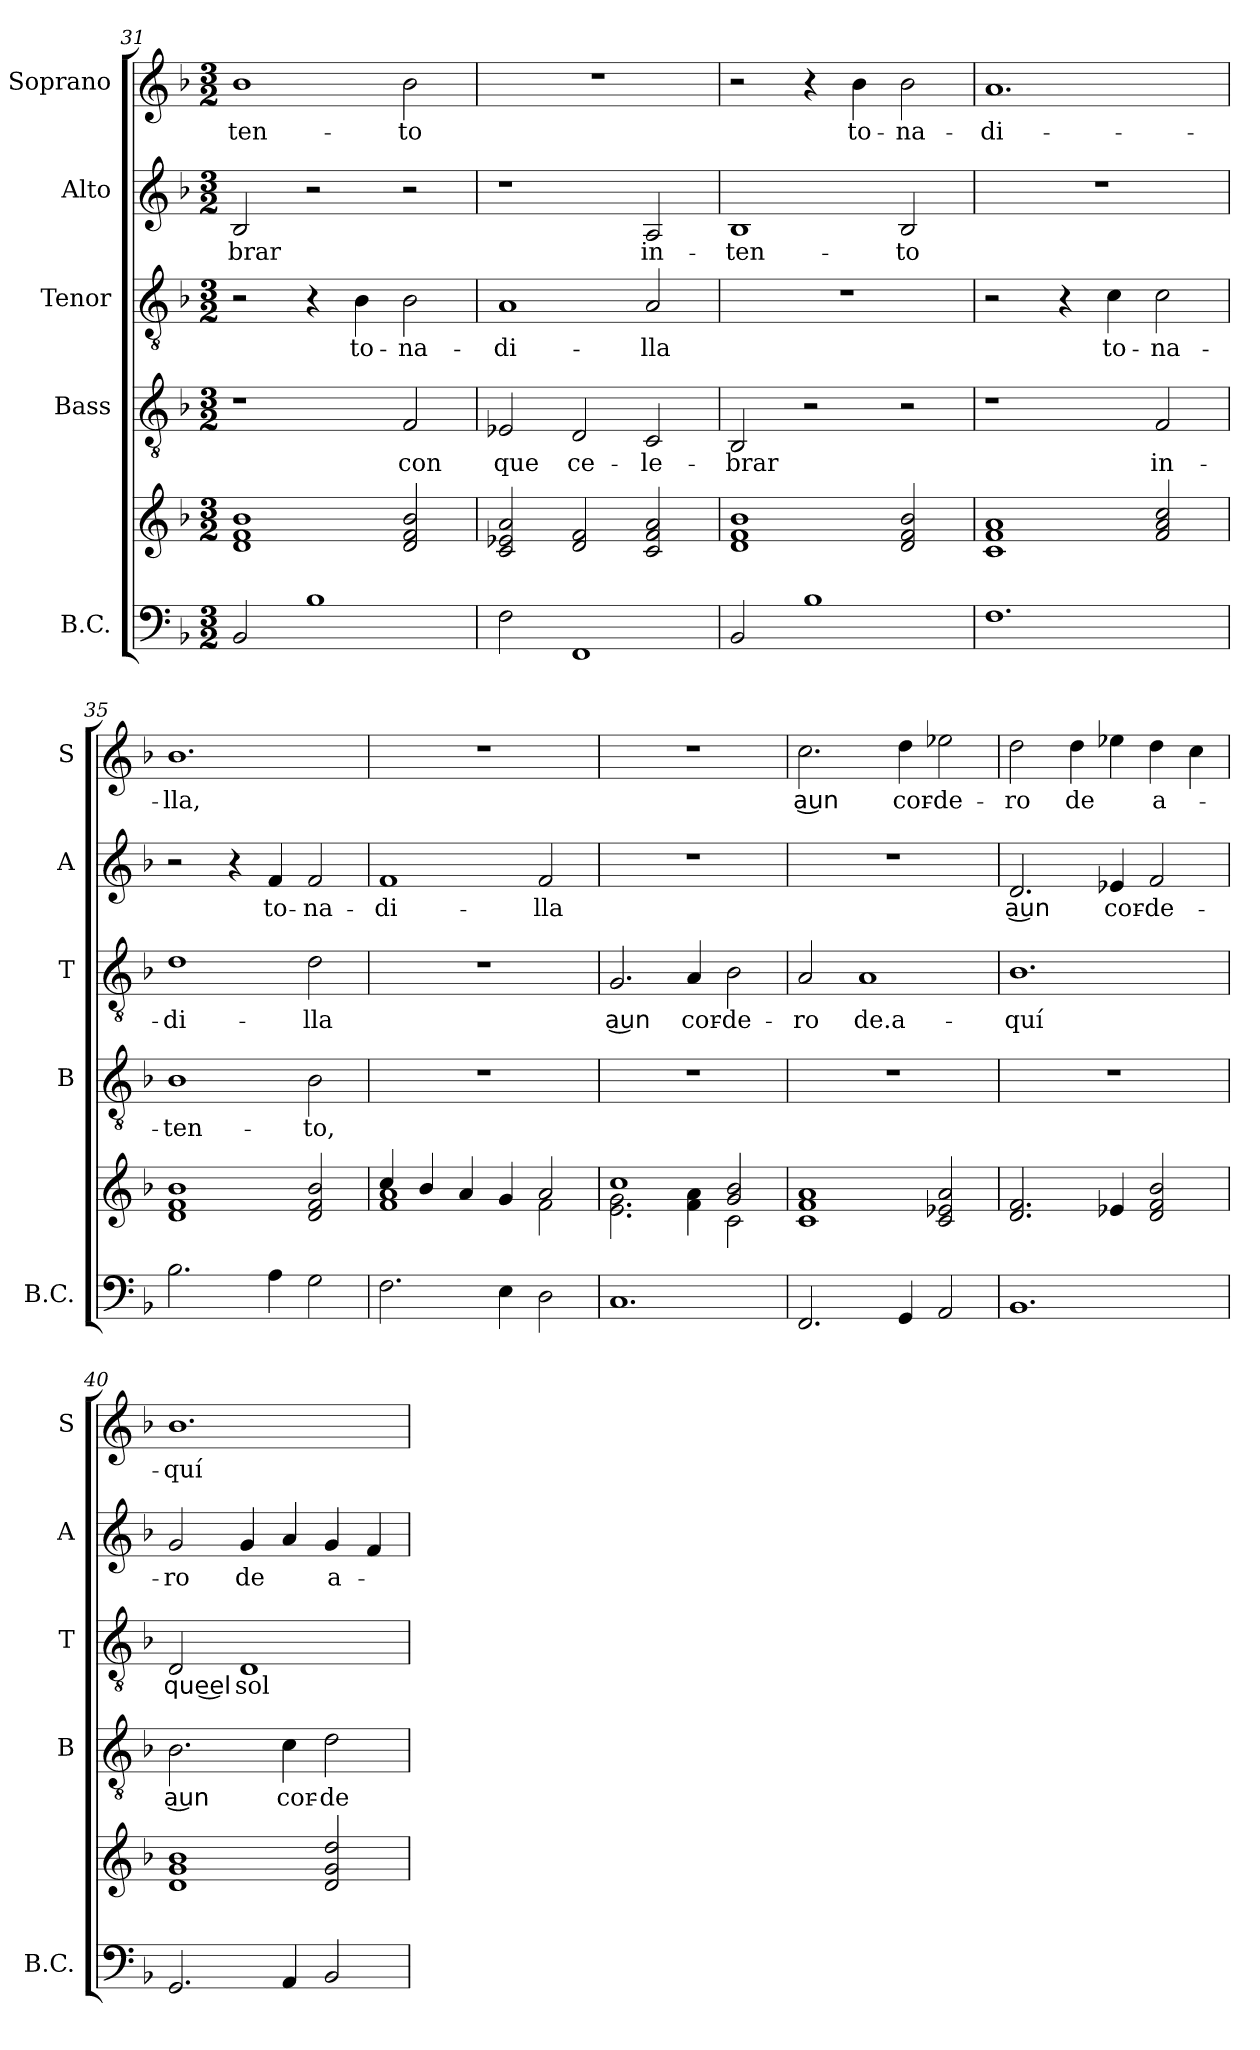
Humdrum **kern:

**kern	**kern	**kern	**text	**kern	**text	**kern	**text	**kern	**text
*part5	*part5	*part4	*part4	*part3	*part3	*part2	*part2	*part1	*part1
*staff6	*staff5	*staff4	*staff4	*staff3	*staff3	*staff2	*staff2	*staff1	*staff1
*I"B.C.	*	*I"Bass	*	*I"Tenor	*	*I"Alto	*	*I"Soprano	*
*I'B.C.	*	*I'B	*	*I'T	*	*I'A	*	*I'S	*
!!LO:LB:g=z
*clefF4	*clefG2	*clefGv2	*	*clefGv2	*	*clefG2	*	*clefG2	*
*k[b-]	*k[b-]	*k[b-]	*	*k[b-]	*	*k[b-]	*	*k[b-]	*
*F:	*F:	*F:	*	*F:	*	*F:	*	*F:	*
*M3/2	*M3/2	*M3/2	*	*M3/2	*	*M3/2	*	*M3/2	*
=31	=31	=31	=31	=31	=31	=31	=31	=31	=31
!	!	!	!	!	!	!	!LO:LY:b	!	!LO:LY:b
2BB-/	1d 1f 1b-	1r	.	2r	.	2B-/	-brar	1b-	-ten-
1B-	.	.	.	4r	.	2r	.	.	.
!	!	!	!	!	!LO:LY:b	!	!	!	!
.	.	.	.	4B-\	to-	.	.	.	.
!	!	!	!LO:LY:b	!	!LO:LY:b	!	!	!	!LO:LY:b
.	2d/ 2f/ 2b-/	2F/	con	2B-\	-na-	2r	.	2b-\	-to
=32	=32	=32	=32	=32	=32	=32	=32	=32	=32
!	!	!	!LO:LY:b	!	!LO:LY:b	!	!	!	!
2F\	2c/ 2e-X/ 2a/	2E-X/	que	1A	-di-	1r	.	1.r	.
!	!	!	!LO:LY:b	!	!	!	!	!	!
1FF	2d/ 2f/	2D/	ce-	.	.	.	.	.	.
!	!	!	!LO:LY:b	!	!LO:LY:b	!	!LO:LY:b	!	!
.	2c/ 2f/ 2a/	2C/	-le-	2A/	-lla	2A/	in-	.	.
=33	=33	=33	=33	=33	=33	=33	=33	=33	=33
!	!	!	!LO:LY:b	!	!	!	!LO:LY:b	!	!
2BB-/	1d 1f 1b-	2BB-/	-brar	1.r	.	1B-	-ten-	2r	.
1B-	.	2r	.	.	.	.	.	4r	.
!	!	!	!	!	!	!	!	!	!LO:LY:b
.	.	.	.	.	.	.	.	4b-\	to-
!	!	!	!	!	!	!	!LO:LY:b	!	!LO:LY:b
.	2d/ 2f/ 2b-/	2r	.	.	.	2B-/	-to	2b-\	-na-
=34	=34	=34	=34	=34	=34	=34	=34	=34	=34
!	!	!	!	!	!	!	!	!	!LO:LY:b
1.F	1c 1f 1a	1r	.	2r	.	1.r	.	1.a	-di-
.	.	.	.	4r	.	.	.	.	.
!	!	!	!	!	!LO:LY:b	!	!	!	!
.	.	.	.	4c\	to-	.	.	.	.
!	!	!	!LO:LY:b	!	!LO:LY:b	!	!	!	!
.	2f/ 2a/ 2cc/	2F/	in-	2c\	-na-	.	.	.	.
=35	=35	=35	=35	=35	=35	=35	=35	=35	=35
!	!	!	!LO:LY:b	!	!LO:LY:b	!	!	!	!LO:LY:b
2.B-\	1d 1f 1b-	1B-	-ten-	1d	-di-	2r	.	1.b-	-lla,
.	.	.	.	.	.	4r	.	.	.
!	!	!	!	!	!	!	!LO:LY:b	!	!
4A\	.	.	.	.	.	4f/	to-	.	.
!	!	!	!LO:LY:b	!	!LO:LY:b	!	!LO:LY:b	!	!
2G\	2d/ 2f/ 2b-/	2B-\	-to,	2d\	-lla	2f/	-na-	.	.
=36	=36	=36	=36	=36	=36	=36	=36	=36	=36
*	*^	*	*	*	*	*	*	*	*
!	!	!	!	!	!	!	!	!LO:LY:b	!	!
2.F\	4cc/	1f 1a	1.r	.	1.r	.	1f	-di-	1.r	.
.	4b-/	.	.	.	.	.	.	.	.	.
.	4a/	.	.	.	.	.	.	.	.	.
4E\	4g/	.	.	.	.	.	.	.	.	.
!	!	!	!	!	!	!	!	!LO:LY:b	!	!
2D\	2a/	2f\	.	.	.	.	2f/	-lla	.	.
!!LO:PB:g=z
=37	=37	=37	=37	=37	=37	=37	=37	=37	=37	=37
!	!	!	!	!	!	!LO:LY:b	!	!	!	!
1.C	1cc	2.e\ 2.g\	1.r	.	2.G/	a͜un	1.r	.	1.r	.
!	!	!	!	!	!	!LO:LY:b	!	!	!	!
.	.	4f\ 4a\	.	.	4A/	cor-	.	.	.	.
!	!	!	!	!	!	!LO:LY:b	!	!	!	!
.	2g/ 2b-/	2c\	.	.	2B-\	-de-	.	.	.	.
=38	=38	=38	=38	=38	=38	=38	=38	=38	=38	=38
!	!	!	!	!	!	!LO:LY:b	!	!	!	!LO:LY:b
*	*v	*v	*	*	*	*	*	*	*	*
2.FF/	1c 1f 1a	1.r	.	2A/	-ro	1.r	.	2.cc\	a͜un
!	!	!	!	!	!LO:LY:b	!	!	!	!
.	.	.	.	1A	de.a-	.	.	.	.
!	!	!	!	!	!	!	!	!	!LO:LY:b
4GG/	.	.	.	.	.	.	.	4dd\	cor-
!	!	!	!	!	!	!	!	!	!LO:LY:b
2AA/	2c/ 2e-X/ 2a/	.	.	.	.	.	.	2ee-X\	-de-
=39	=39	=39	=39	=39	=39	=39	=39	=39	=39
!	!	!	!	!	!LO:LY:b	!	!LO:LY:b	!	!LO:LY:b
1.BB-	2.d/ 2.f/	1.r	.	1.B-	-quí	2.d/	a͜un	2dd\	-ro
!	!	!	!	!	!	!	!	!	!LO:LY:b
.	.	.	.	.	.	.	.	4dd\	de
!	!	!	!	!	!	!	!LO:LY:b	!	!
.	4e-X/	.	.	.	.	4e-X/	cor-	4ee-X\	.
!	!	!	!	!	!	!	!LO:LY:b	!	!LO:LY:b
.	2d/ 2f/ 2b-/	.	.	.	.	2f/	-de-	4dd\	a-
.	.	.	.	.	.	.	.	4cc\	.
=40	=40	=40	=40	=40	=40	=40	=40	=40	=40
!	!	!	!LO:LY:b	!	!LO:LY:b	!	!LO:LY:b	!	!LO:LY:b
2.GG/	1d 1g 1b-	2.B-\	a͜un	2D/	que͜el	2g/	-ro	1.b-	-quí
!	!	!	!	!	!LO:LY:b	!	!LO:LY:b	!	!
.	.	.	.	1D	sol	4g/	de	.	.
!	!	!	!LO:LY:b	!	!	!	!	!	!
4AA/	.	4c\	cor-	.	.	4a/	.	.	.
!	!	!	!LO:LY:b	!	!	!	!LO:LY:b	!	!
2BB-/	2d/ 2g/ 2dd/	2d\	-de-	.	.	4g/	a-	.	.
.	.	.	.	.	.	4f/	.	.	.
=	=	=	=	=	=	=	=	=	=
*-	*-	*-	*-	*-	*-	*-	*-	*-	*-
